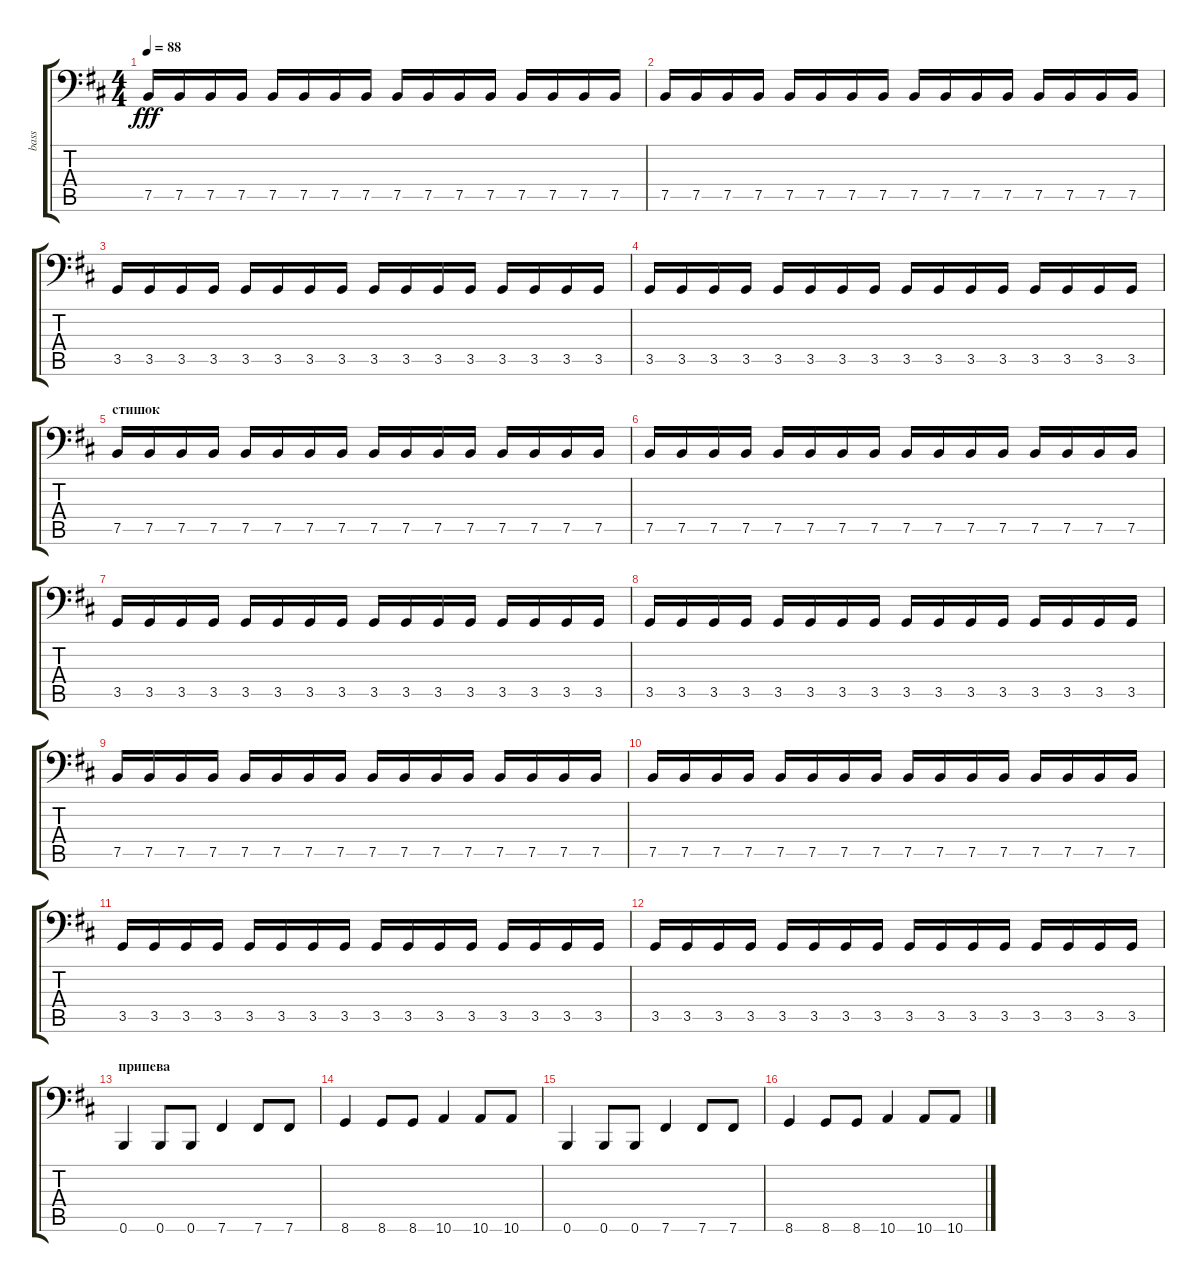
\track ("bass" "bass") {instrument electricbassfinger}
\staff {score tabs}
\tuning (C3 G2 D2 A1 E1 B0) {hide}
\ts (4 4)
\tempo 88
\clef f4
\ks bminor
7.5.16{dy fff} 7.5.16 7.5.16 7.5.16 7.5.16 7.5.16 7.5.16 7.5.16 7.5.16 7.5.16 7.5.16 7.5.16 7.5.16 7.5.16 7.5.16 7.5.16 |
7.5.16 7.5.16 7.5.16 7.5.16 7.5.16 7.5.16 7.5.16 7.5.16 7.5.16 7.5.16 7.5.16 7.5.16 7.5.16 7.5.16 7.5.16 7.5.16 |
3.5.16 3.5.16 3.5.16 3.5.16 3.5.16 3.5.16 3.5.16 3.5.16 3.5.16 3.5.16 3.5.16 3.5.16 3.5.16 3.5.16 3.5.16 3.5.16 |
3.5.16 3.5.16 3.5.16 3.5.16 3.5.16 3.5.16 3.5.16 3.5.16 3.5.16 3.5.16 3.5.16 3.5.16 3.5.16 3.5.16 3.5.16 3.5.16 |
\section ("" "стишок")
7.5.16 7.5.16 7.5.16 7.5.16 7.5.16 7.5.16 7.5.16 7.5.16 7.5.16 7.5.16 7.5.16 7.5.16 7.5.16 7.5.16 7.5.16 7.5.16 |
7.5.16 7.5.16 7.5.16 7.5.16 7.5.16 7.5.16 7.5.16 7.5.16 7.5.16 7.5.16 7.5.16 7.5.16 7.5.16 7.5.16 7.5.16 7.5.16 |
3.5.16 3.5.16 3.5.16 3.5.16 3.5.16 3.5.16 3.5.16 3.5.16 3.5.16 3.5.16 3.5.16 3.5.16 3.5.16 3.5.16 3.5.16 3.5.16 |
3.5.16 3.5.16 3.5.16 3.5.16 3.5.16 3.5.16 3.5.16 3.5.16 3.5.16 3.5.16 3.5.16 3.5.16 3.5.16 3.5.16 3.5.16 3.5.16 |
7.5.16 7.5.16 7.5.16 7.5.16 7.5.16 7.5.16 7.5.16 7.5.16 7.5.16 7.5.16 7.5.16 7.5.16 7.5.16 7.5.16 7.5.16 7.5.16 |
7.5.16 7.5.16 7.5.16 7.5.16 7.5.16 7.5.16 7.5.16 7.5.16 7.5.16 7.5.16 7.5.16 7.5.16 7.5.16 7.5.16 7.5.16 7.5.16 |
3.5.16 3.5.16 3.5.16 3.5.16 3.5.16 3.5.16 3.5.16 3.5.16 3.5.16 3.5.16 3.5.16 3.5.16 3.5.16 3.5.16 3.5.16 3.5.16 |
3.5.16 3.5.16 3.5.16 3.5.16 3.5.16 3.5.16 3.5.16 3.5.16 3.5.16 3.5.16 3.5.16 3.5.16 3.5.16 3.5.16 3.5.16 3.5.16 |
\section ("" "припева")
0.6.4 0.6.8 0.6.8 7.6.4 7.6.8 7.6.8 |
8.6.4 8.6.8 8.6.8 10.6.4 10.6.8 10.6.8 |
0.6.4 0.6.8 0.6.8 7.6.4 7.6.8 7.6.8 |
8.6.4 8.6.8 8.6.8 10.6.4 10.6.8 10.6.8
